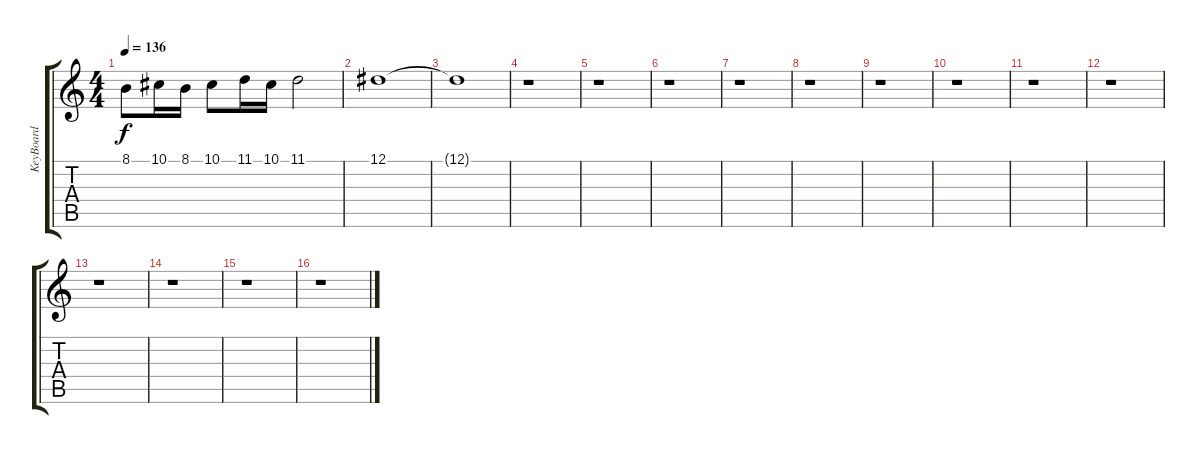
\track ("KeyBoard" "KeyBoard") {instrument churchorgan}
\staff {score tabs}
\tuning (Eb4 Bb3 Gb3 Db3 Ab2 Eb2) {hide}
\ts (4 4)
\tempo 136
\clef g2
\ks c
8.1.8{dy f} 10.1.16 8.1.16 10.1.8 11.1.16 10.1.16 11.1.2 |
12.1.1 |
12.1{t}.1 |
r.1 |
r.1 |
r.1 |
r.1 |
r.1 |
r.1 |
r.1 |
r.1 |
r.1 |
r.1 |
r.1 |
r.1 |
r.1
